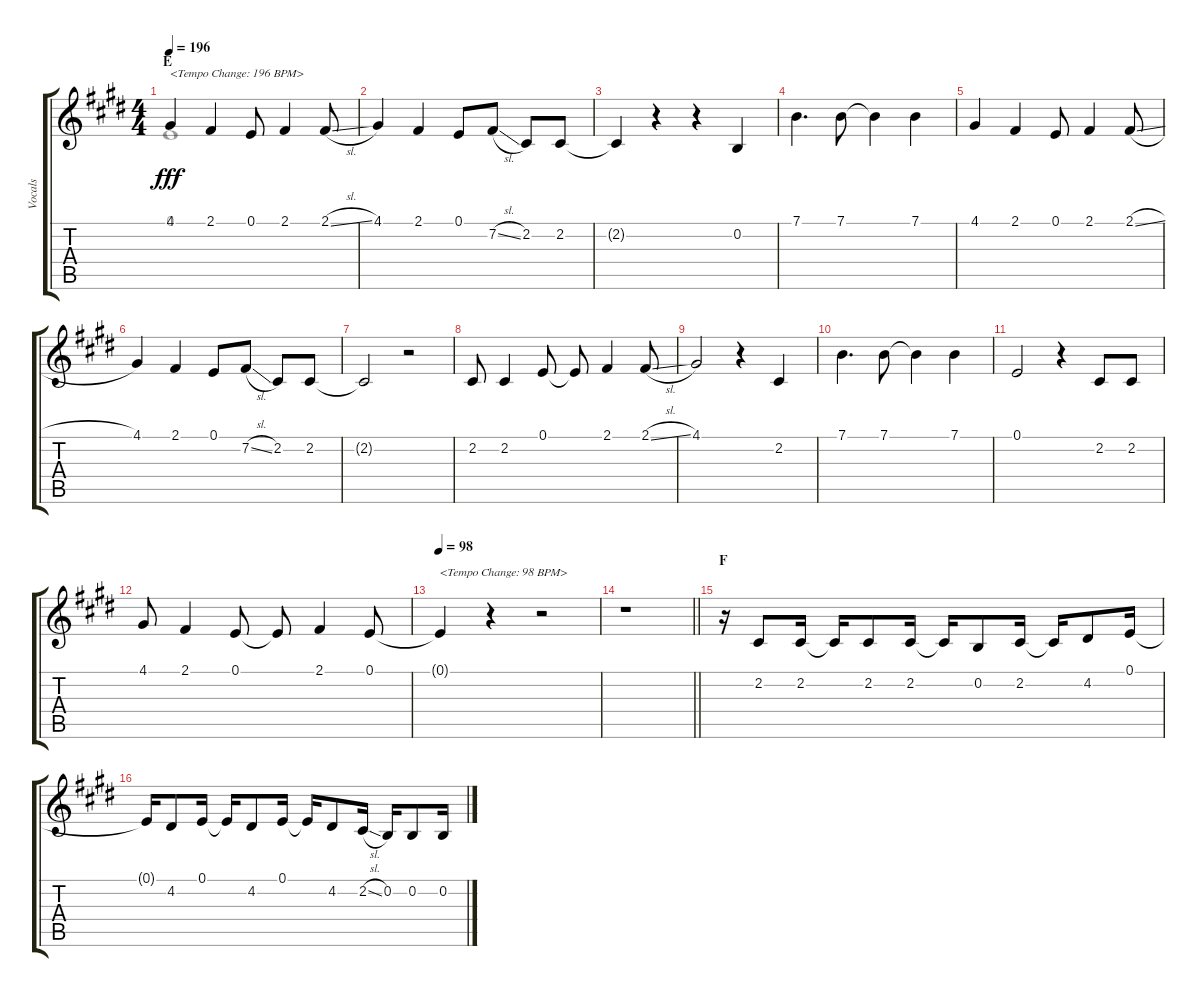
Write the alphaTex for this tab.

\track ("Vocals" "Vocals") {instrument voiceoohs}
\staff {score tabs}
\tuning (E4 B3 G3 D3 A2 E2) {hide}
\voice
\ts (4 4)
\section ("" "E")
\tempo 196
\clef g2
\ks e
4.1.4{txt "<Tempo Change: 196 BPM>" dy fff} 2.1.4 0.1.8 2.1.4 2.1{sl}.8 |
4.1.4 2.1.4 0.1.8 7.2{sl}.8 2.2.8 2.2.8 |
2.2{t}.4 r.4 r.4 0.2.4 |
7.1.4{d} 7.1.8 7.1{t}.4 7.1.4 |
4.1.4 2.1.4 0.1.8 2.1.4 2.1{sl}.8 |
4.1.4 2.1.4 0.1.8 7.2{sl}.8 2.2.8 2.2.8 |
2.2{t}.2 r.2 |
2.2.8 2.2.4 0.1.8 0.1{t}.8 2.1.4 2.1{sl}.8 |
4.1.2 r.4 2.2.4 |
7.1.4{d} 7.1.8 7.1{t}.4 7.1.4 |
0.1.2 r.4 2.2.8 2.2.8 |
4.1.8 2.1.4 0.1.8 0.1{t}.8 2.1.4 0.1.8 |
\tempo 98
0.1{t}.4{txt "<Tempo Change: 98 BPM>"} r.4 r.2 |
\barLineRight lightlight
r.1 |
\section ("" "F")
r.16 2.2.8 2.2.16 2.2{t}.16 2.2.8 2.2.16 2.2{t}.16 0.2.8 2.2.16 2.2{t}.16 4.2.8 0.1.16 |
0.1{t}.16 4.2.8 0.1.16 0.1{t}.16 4.2.8 0.1.16 0.1{t}.16 4.2.8 2.2{sl}.16 0.2.16 0.2.8 0.2.16
\voice
\clef g2
\ottava regular
\simile none
\ks e
0.1.1{dy fff} |
|
|
|
|
|
|
|
|
|
|
|
|
\barLineRight lightlight
|
|
